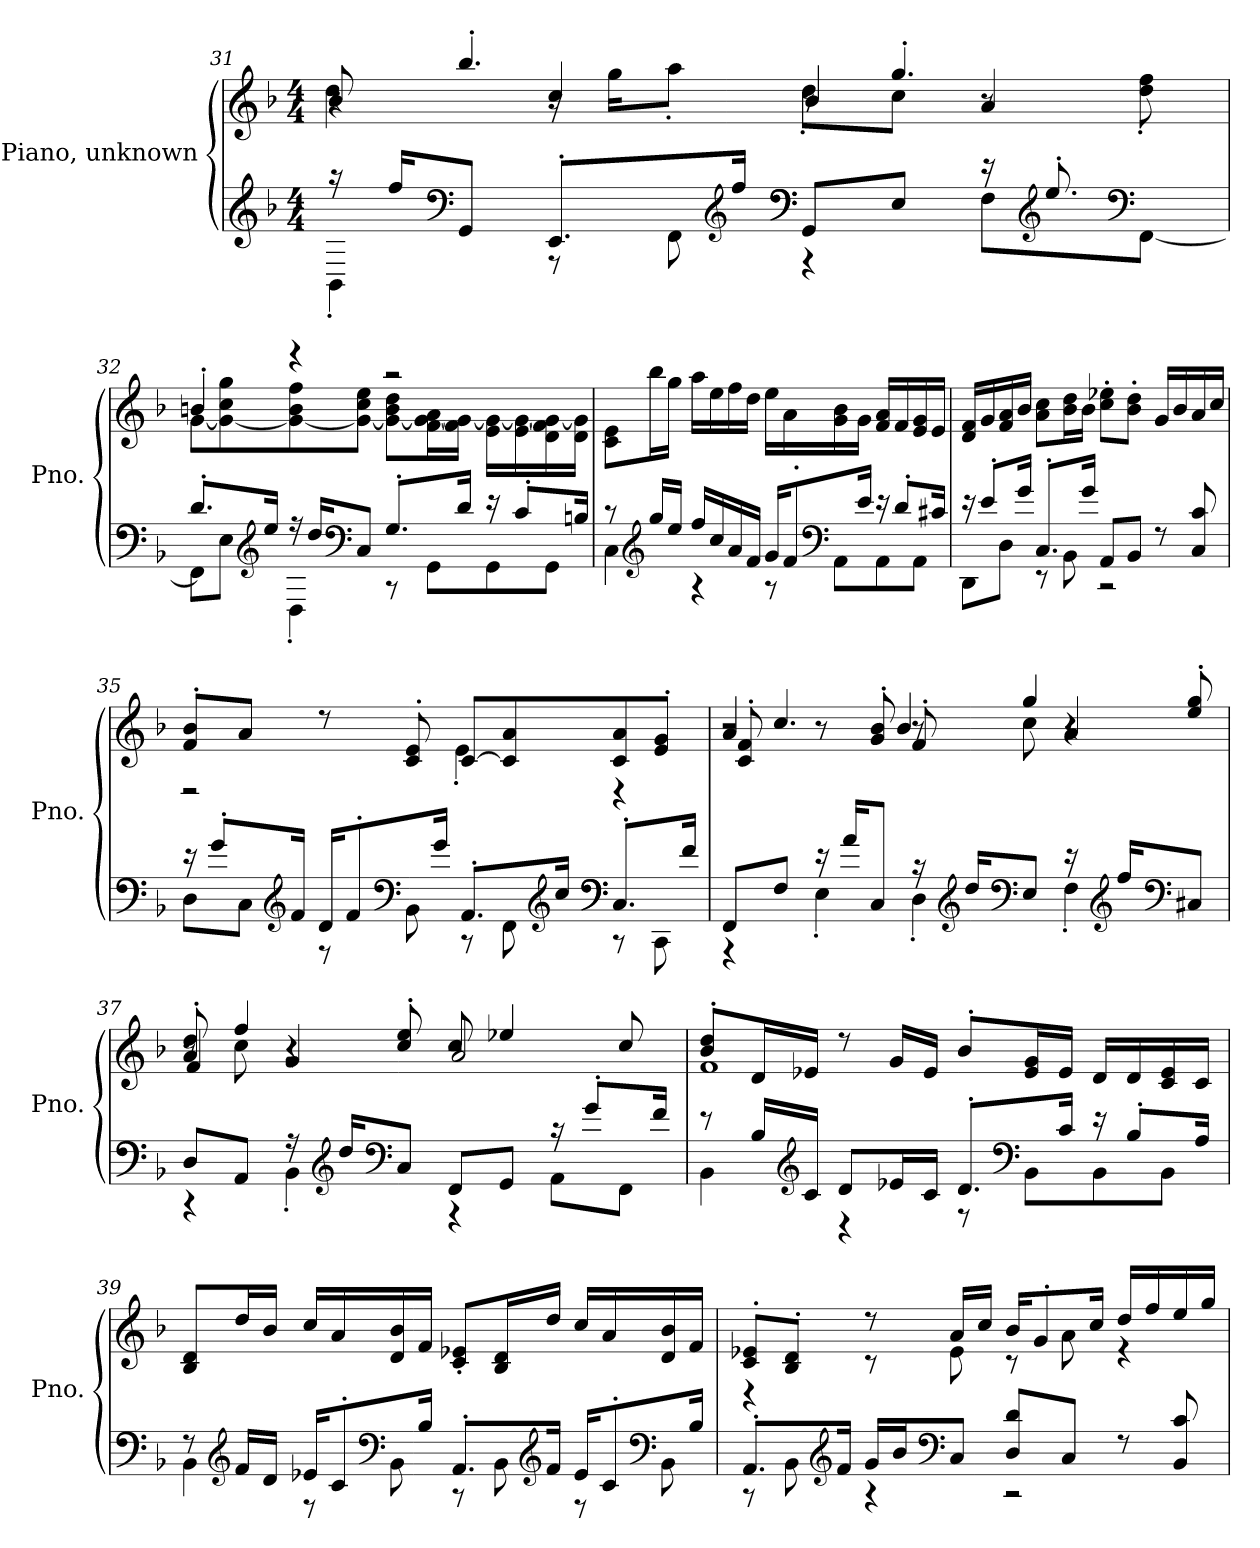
**kern	**kern
*part1	*part1
*staff2	*staff1
*I"Piano, unknown	*
*I'Pno.	*
!!LO:LB:g=z
*clefG2	*clefG2
*k[b-]	*k[b-]
*M4/4	*M4/4
=31	=31
*^	*^
*	*	*	*^
16r	4BB-'\	8b-/	4dd\	4r
16ff/KL	.	.	.	.
*clefF4	*	*	*	*
8GG/J	.	4.bb-'/	.	.
8.EE'/L	8r	.	16r	4cc/
.	.	.	16gg\KL	.
.	8FF\	.	8aa'\J	.
*clefG2	*	*	*	*
16ff/Jk	.	.	.	.
*clefF4	*	*	*	*
8GG/L	4r	8r	8dd'\L	4b-/
8E/J	.	4.gg'/	8cc\J	.
16r	8F\L	.	8r	4a/
*clefG2	*	*	*	*
8.ee'/	.	.	.	.
*clefF4	*	*	*	*
.	[8FF\J	.	8dd\' 8ff\'	.
*	*	*	*v	*v
=32	=32	=32	=32
8.d'/L	8FF\L]	4bn'/	[8g\L
.	8E\J	.	8g\_ 8cc\ 8gg\
*clefG2	*	*	*
16ee/Jk	.	.	.
16r	4D'\	4r	8g\_ 8b\ 8ff\
16dd/KL	.	.	.
*clefF4	*	*	*
8C/J	.	.	8g\_ 8cc\ 8ee\J
8.G'/L	8r	2r	8g\_ 8b\ 8dd\L
.	8GG\L	.	16f\ 16g\_ 16a\L
16d/Jk	.	.	16f\ 16g\_JJ
16r	8GG\	.	16e\ 16g\_LL
8c'/L	.	.	16e\ 16g\_
.	8GG\J	.	16d\ 16f\ 16g\_
16Bn/Jk	.	.	16d\ 16g\]JJ
*	*	*v	*v
!!LO:LB:g=z
=33	=33	=33
8r	4C\	8c\ 8e\L
*clefG2	*	*
16gg/LL	.	16bb-\L
16ee/JJ	.	16gg\JJ
16ff/LL	4r	16aa\LL
16cc/	.	16ee\
16a/	.	16ff\
16f/JJ	.	16dd\JJ
16g/KL	8r	16ee\LL
8f'/	.	16a\
*clefF4	*	*
.	8AA\L	16g\ 16b-\
16e/Jk	.	16g\JJ
16r	8AA\	16f/ 16a/LL
8d'/L	.	16f/
.	8AA\J	16e/ 16g/
16c#X/Jk	.	16e/JJ
=34	=34	=34
16r	8DD\L	16d/ 16f/LL
8e'/L	.	16g/
.	8D\J	16f/ 16a/
16g/Jk	.	16b-/JJ
8.C'/L	8r	8a\ 8cc\L
.	8BB-\	16b-\ 16dd\L
16g/Jk	.	16b-\JJ
8AA/L	2r	8cc\' 8ee-X\'L
8BB-/J	.	8b-\' 8dd\'J
8r	.	16g/LL
.	.	16b-/
8C/ 8c/	.	16a/
.	.	16cc/JJ
!!LO:LB:g=z
=35	=35	=35
*	*	*^
16r	8D\L	8f/' 8b-/'L	2r
8g'/L	.	.	.
.	8C\J	8a/J	.
*clefG2	*	*	*
16f/Jk	.	.	.
16d/KL	8r	8r	.
8f'/	.	.	.
*clefF4	*	*	*
.	8BB-\	8c/' 8e/'	.
16g/Jk	.	.	.
8.AA'/L	8r	[8c/L	4e'\
.	8FF\	8c/] 8a/	.
*clefG2	*	*	*
16cc/Jk	.	.	.
*clefF4	*	*	*
8.C'/L	8r	8c/ 8a/	4r
.	8CC\	8e/' 8g/'J	.
16f/Jk	.	.	.
=36	=36	=36	=36
*	*	*	*^
8FF/L	4r	4a/	2r	8c/' 8f/'
8F/J	.	.	.	4.cc/
16r	4E'\	8r	.	.
16a/KL	.	.	.	.
8C/J	.	8g/' 8b-/'	.	.
16r	4D'\	8f'/	8r	4b-/
*clefG2	*	*	*	*
16dd/KL	.	.	.	.
*clefF4	*	*	*	*
8E/J	.	4gg/	8cc\	.
16r	4F'\	.	4r	4a/
*clefG2	*	*	*	*
16ff/KL	.	.	.	.
*clefF4	*	*	*	*
8C#X/J	.	8ee/' 8gg/'	.	.
!!LO:PB:g=z	!!	!!
=37	=37	=37	=37	=37
8D/L	4r	8a/' 8dd/'	8r	4f/
8AA/J	.	4ff/	8cc\	.
16r	4BB-'\	.	4r	4g/
*clefG2	*	*	*	*
16dd/KL	.	.	.	.
*clefF4	*	*	*	*
8C/J	.	8cc/' 8ee/'	.	.
8FF/L	4r	8cc/	2r	2a/
8GG/J	.	4ee-X/	.	.
16r	8AA\L	.	.	.
8g'/L	.	.	.	.
.	8FF\J	8cc/	.	.
16f/Jk	.	.	.	.
*	*	*	*v	*v
=38	=38	=38	=38
8r	4BB-\	8b-/' 8dd/'L	1f
16B-/LL	.	16d/L	.
*clefG2	*	*	*
16c/JJ	.	16e-X/JJ	.
8d/L	4r	8r	.
16e-X/L	.	16g/LL	.
16c/JJ	.	16e-/JJ	.
8.d'/L	8r	8b-'/L	.
*clefF4	*	*	*
.	8BB-\L	16e-/ 16g/L	.
16c/Jk	.	16e-/JJ	.
16r	8BB-\	16d/LL	.
8B-'/L	.	16d/	.
.	8BB-\J	16c/ 16e-/	.
16A/Jk	.	16c/JJ	.
*	*	*v	*v
!!LO:LB:g=z
=39	=39	=39
8r	4BB-\	8B-/ 8d/L
*clefG2	*	*
16f/LL	.	16dd/L
16d/JJ	.	16b-/JJ
16e-X/KL	8r	16cc/LL
8c'/	.	16a/
*clefF4	*	*
.	8BB-\	16d/ 16b-/
16B-/Jk	.	16f/JJ
8.AA'/L	8r	8c/' 8e-X/'L
.	8BB-\	16B-/ 16d/L
*clefG2	*	*
16f/Jk	.	16dd/JJ
16e-/KL	8r	16cc/LL
8c'/	.	16a/
*clefF4	*	*
.	8BB-\	16d/ 16b-/
16B-/Jk	.	16f/JJ
=40	=40	=40
*	*	*^
8.AA'/L	8r	8c/' 8e-X/'L	4r
.	8BB-\	8B-/' 8d/'J	.
*clefG2	*	*	*
16f/Jk	.	.	.
16g/LL	4r	8r	8r
16b-/J	.	.	.
*clefF4	*	*	*
8C/J	.	16a/LL	8e-\
.	.	16cc/JJ	.
8D/ 8d/L	2r	16b-/KL	8r
.	.	8g'/	.
8C/J	.	.	8a\
.	.	16cc/Jk	.
8r	.	16dd/LL	4r
.	.	16ff/	.
8BB-/ 8c/	.	16ee/	.
.	.	16gg/JJ	.
*v	*v	*	*
*	*v	*v
=	=
*-	*-
